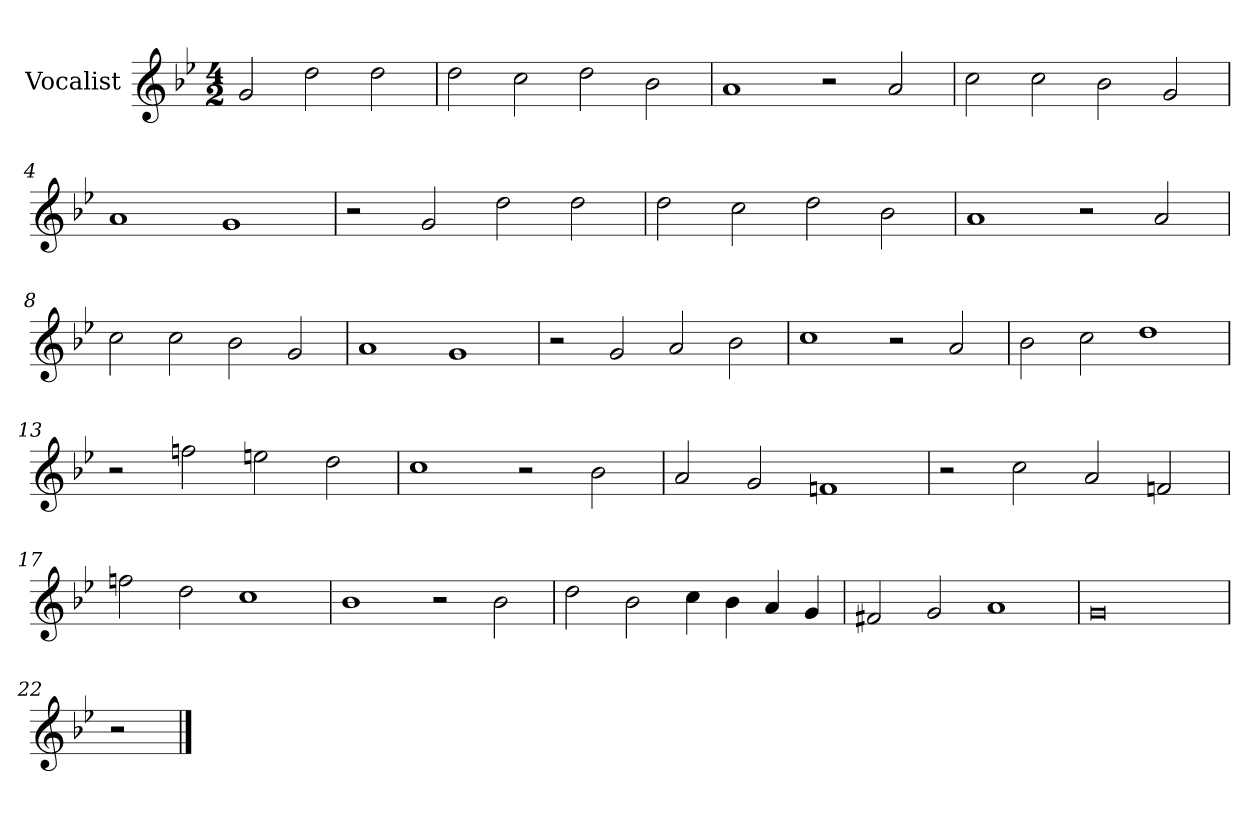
**kern
*part1
*staff1
*I"Vocalist
*k[b-e-]
*g:
*M4/2
=
2g
2dd
2dd
=1
2dd
2cc
2dd
2b-
=2
1a
2r
2a
=3
2cc
2cc
2b-
2g
=4
1a
1g
=5
2r
2g
2dd
2dd
=6
2dd
2cc
2dd
2b-
=7
1a
2r
2a
=8
2cc
2cc
2b-
2g
=9
1a
1g
=10
2r
2g
2a
2b-
=11
1cc
2r
2a
=12
2b-
2cc
1dd
=13
2r
2ffn
2een
2dd
=14
1cc
2r
2b-
=15
2a
2g
1fn
=16
2r
2cc
2a
2fn
=17
2ffn
2dd
1cc
=18
1b-
2r
2b-
=19
2dd
2b-
4cc
4b-
4a
4g
=20
2f#X
2g
1a
=21
0g
=22
2r
==
*-
